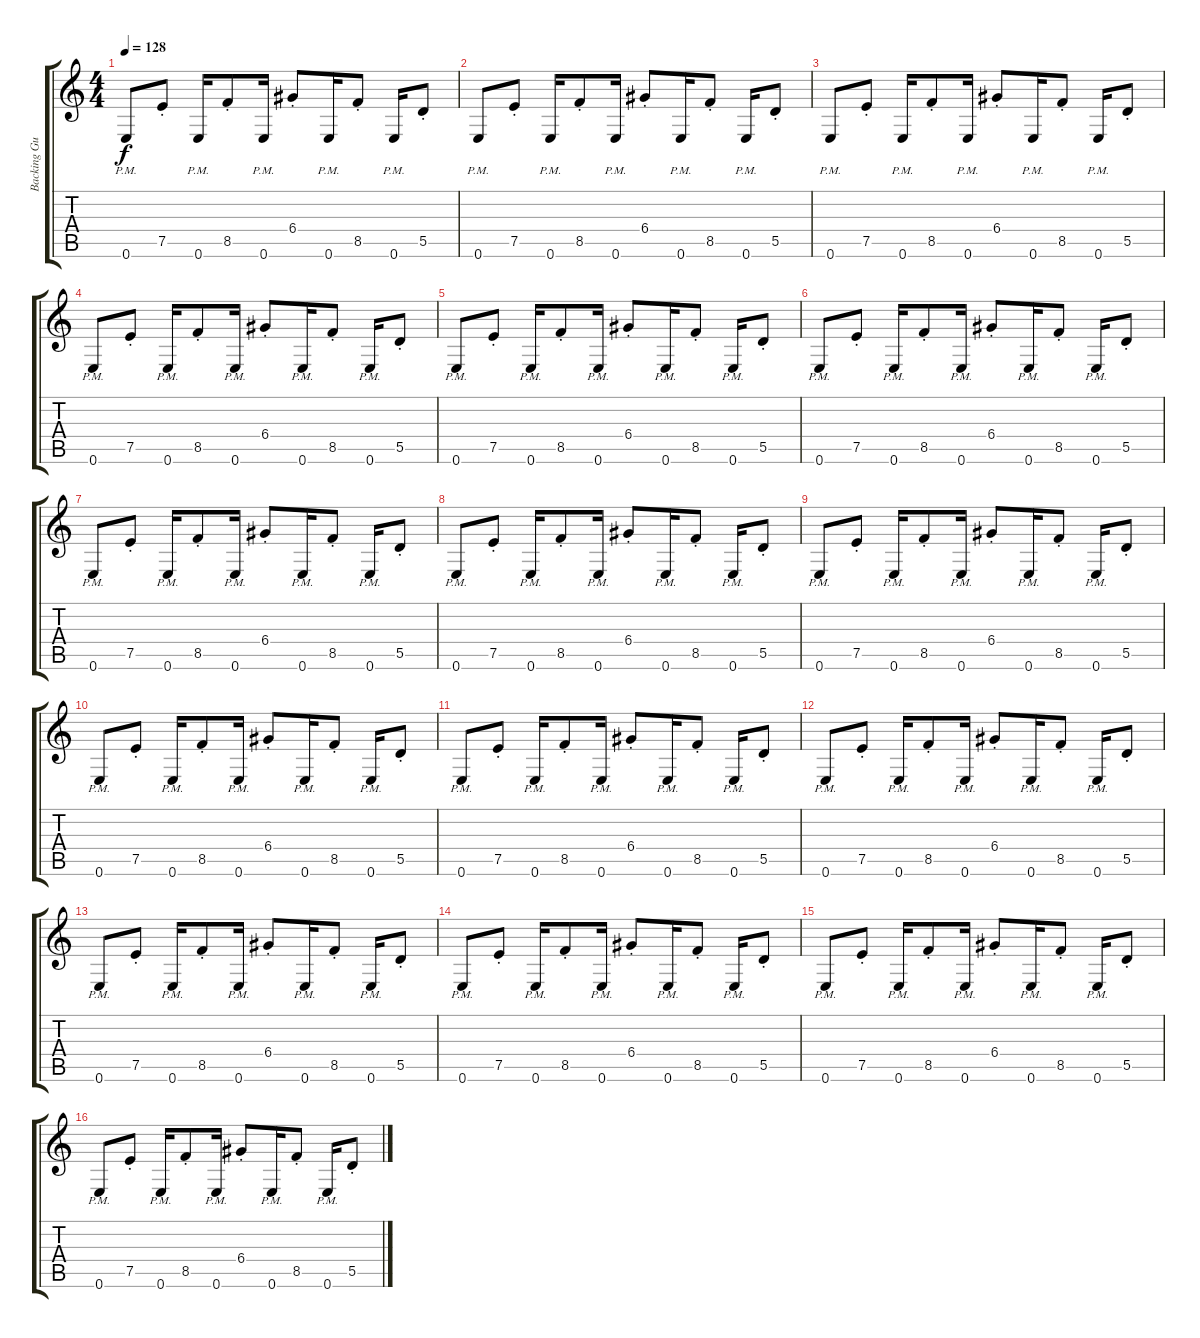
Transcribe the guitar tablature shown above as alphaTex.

\track ("Backing Guitar 2" "Backing Gu") {instrument overdrivenguitar}
\staff {score tabs}
\tuning (E4 B3 G3 D3 A2 E2) {hide}
\ts (4 4)
\tempo 128
\clef g2
\ks c
0.6{pm}.8{dy f} 7.5{st}.8 0.6{pm}.16 8.5{st}.8 0.6{pm}.16 6.4{st}.8 0.6{pm}.16 8.5{st}.8 0.6{pm}.16 5.5{st}.8 |
0.6{pm}.8 7.5{st}.8 0.6{pm}.16 8.5{st}.8 0.6{pm}.16 6.4{st}.8 0.6{pm}.16 8.5{st}.8 0.6{pm}.16 5.5{st}.8 |
0.6{pm}.8 7.5{st}.8 0.6{pm}.16 8.5{st}.8 0.6{pm}.16 6.4{st}.8 0.6{pm}.16 8.5{st}.8 0.6{pm}.16 5.5{st}.8 |
0.6{pm}.8 7.5{st}.8 0.6{pm}.16 8.5{st}.8 0.6{pm}.16 6.4{st}.8 0.6{pm}.16 8.5{st}.8 0.6{pm}.16 5.5{st}.8 |
0.6{pm}.8 7.5{st}.8 0.6{pm}.16 8.5{st}.8 0.6{pm}.16 6.4{st}.8 0.6{pm}.16 8.5{st}.8 0.6{pm}.16 5.5{st}.8 |
0.6{pm}.8 7.5{st}.8 0.6{pm}.16 8.5{st}.8 0.6{pm}.16 6.4{st}.8 0.6{pm}.16 8.5{st}.8 0.6{pm}.16 5.5{st}.8 |
0.6{pm}.8 7.5{st}.8 0.6{pm}.16 8.5{st}.8 0.6{pm}.16 6.4{st}.8 0.6{pm}.16 8.5{st}.8 0.6{pm}.16 5.5{st}.8 |
0.6{pm}.8 7.5{st}.8 0.6{pm}.16 8.5{st}.8 0.6{pm}.16 6.4{st}.8 0.6{pm}.16 8.5{st}.8 0.6{pm}.16 5.5{st}.8 |
0.6{pm}.8 7.5{st}.8 0.6{pm}.16 8.5{st}.8 0.6{pm}.16 6.4{st}.8 0.6{pm}.16 8.5{st}.8 0.6{pm}.16 5.5{st}.8 |
0.6{pm}.8 7.5{st}.8 0.6{pm}.16 8.5{st}.8 0.6{pm}.16 6.4{st}.8 0.6{pm}.16 8.5{st}.8 0.6{pm}.16 5.5{st}.8 |
0.6{pm}.8 7.5{st}.8 0.6{pm}.16 8.5{st}.8 0.6{pm}.16 6.4{st}.8 0.6{pm}.16 8.5{st}.8 0.6{pm}.16 5.5{st}.8 |
0.6{pm}.8 7.5{st}.8 0.6{pm}.16 8.5{st}.8 0.6{pm}.16 6.4{st}.8 0.6{pm}.16 8.5{st}.8 0.6{pm}.16 5.5{st}.8 |
0.6{pm}.8 7.5{st}.8 0.6{pm}.16 8.5{st}.8 0.6{pm}.16 6.4{st}.8 0.6{pm}.16 8.5{st}.8 0.6{pm}.16 5.5{st}.8 |
0.6{pm}.8 7.5{st}.8 0.6{pm}.16 8.5{st}.8 0.6{pm}.16 6.4{st}.8 0.6{pm}.16 8.5{st}.8 0.6{pm}.16 5.5{st}.8 |
0.6{pm}.8 7.5{st}.8 0.6{pm}.16 8.5{st}.8 0.6{pm}.16 6.4{st}.8 0.6{pm}.16 8.5{st}.8 0.6{pm}.16 5.5{st}.8 |
0.6{pm}.8 7.5{st}.8 0.6{pm}.16 8.5{st}.8 0.6{pm}.16 6.4{st}.8 0.6{pm}.16 8.5{st}.8 0.6{pm}.16 5.5{st}.8
